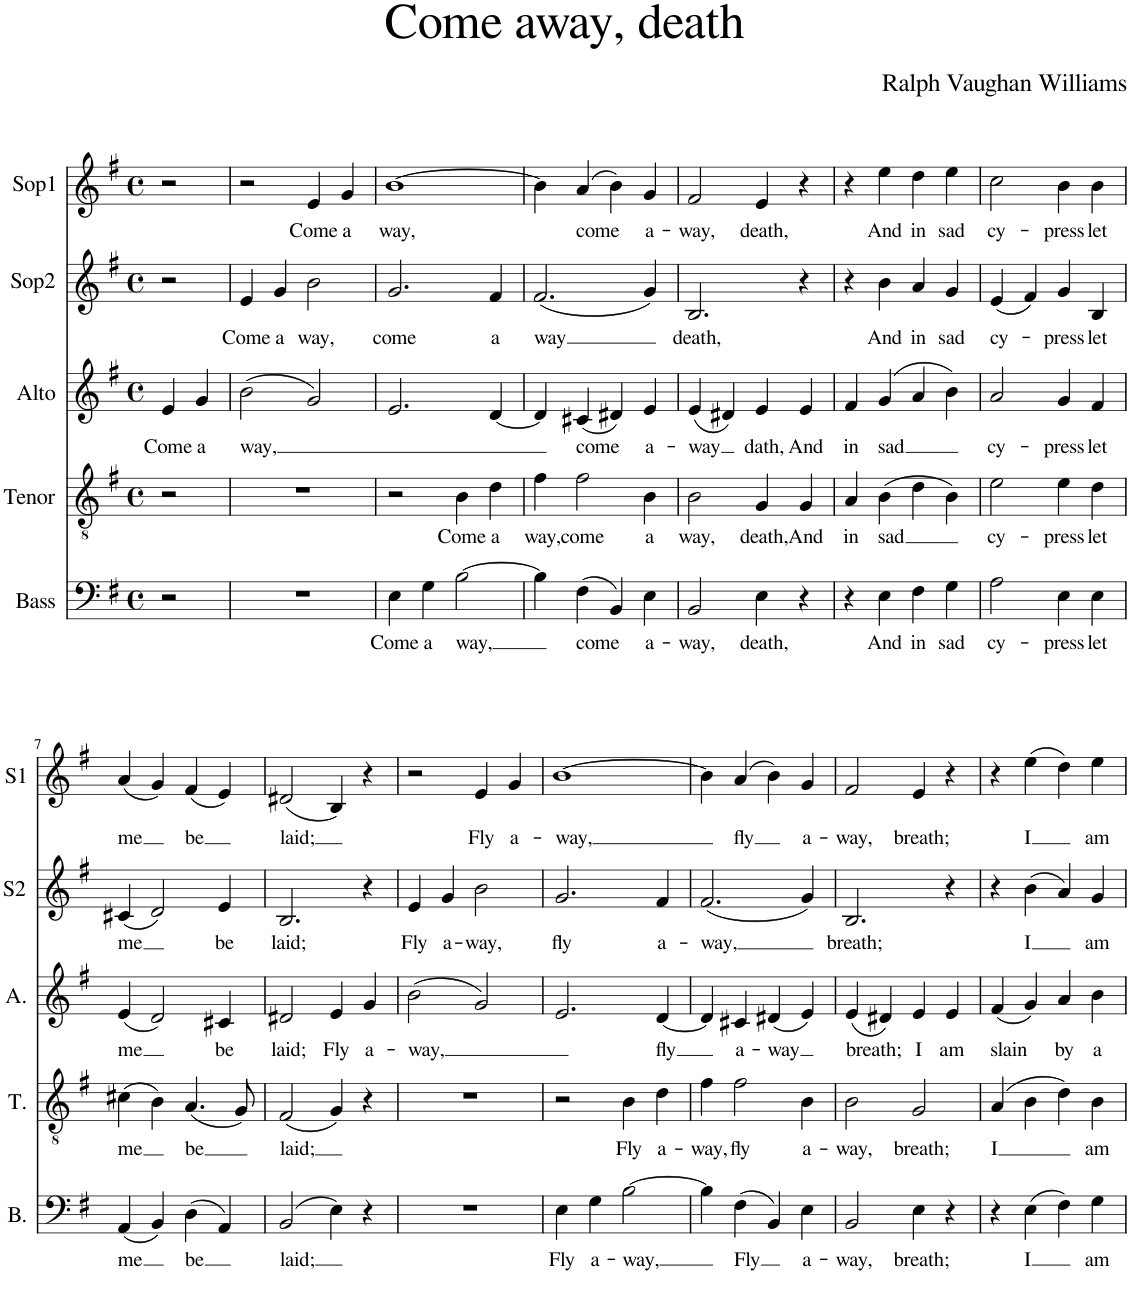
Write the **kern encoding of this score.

**kern	**text	**kern	**text	**kern	**text	**kern	**text	**kern	**text
*part5	*part5	*part4	*part4	*part3	*part3	*part2	*part2	*part1	*part1
*staff5	*staff5	*staff4	*staff4	*staff3	*staff3	*staff2	*staff2	*staff1	*staff1
*I"Bass	*	*I"Tenor	*	*I"Alto	*	*I"Sop2	*	*I"Sop1	*
*I'B.	*	*I'T.	*	*I'A.	*	*I'S2	*	*I'S1	*
*clefF4	*	*clefGv2	*	*clefG2	*	*clefG2	*	*clefG2	*
*k[f#]	*	*k[f#]	*	*k[f#]	*	*k[f#]	*	*k[f#]	*
*M4/4	*	*M4/4	*	*M4/4	*	*M4/4	*	*M4/4	*
*met(c)	*	*met(c)	*	*met(c)	*	*met(c)	*	*met(c)	*
=	=	=	=	=	=	=	=	=	=
!	!	!	!	!	!LO:LY:b	!	!	!	!
2r	.	2r	.	4e/	Come	2r	.	2r	.
!	!	!	!	!	!LO:LY:b	!	!	!	!
.	.	.	.	4g/	a	.	.	.	.
=1	=1	=1	=1	=1	=1	=1	=1	=1	=1
!	!	!	!	!	!LO:LY:b	!	!LO:LY:b	!	!
1r	.	1r	.	(2b\	way,	4e/	Come	2r	.
!	!	!	!	!	!	!	!LO:LY:b	!	!
.	.	.	.	.	.	4g/	a	.	.
!	!	!	!	!	!	!	!LO:LY:b	!	!LO:LY:b
.	.	.	.	2g/)	.	2b\	way,	4e/	Come
!	!	!	!	!	!	!	!	!	!LO:LY:b
.	.	.	.	.	.	.	.	4g/	a
=2	=2	=2	=2	=2	=2	=2	=2	=2	=2
!	!LO:LY:b	!	!	!	!	!	!LO:LY:b	!	!LO:LY:b
4E\	Come	2r	.	2.e/	.	2.g/	come	[1b	way,
!	!LO:LY:b	!	!	!	!	!	!	!	!
4G\	a	.	.	.	.	.	.	.	.
!	!LO:LY:b	!	!LO:LY:b	!	!	!	!	!	!
[2B\	way,	4B\	Come	.	.	.	.	.	.
!	!	!	!LO:LY:b	!	!	!	!LO:LY:b	!	!
.	.	4d\	a	[4d/	.	4f#/	a	.	.
=3	=3	=3	=3	=3	=3	=3	=3	=3	=3
!	!	!	!LO:LY:b	!	!	!	!LO:LY:b	!	!
4B\]	.	4f#\	way,	4d/]	.	(2.f#/	way	4b\]	.
!	!LO:LY:b	!	!LO:LY:b	!	!LO:LY:b	!	!	!	!LO:LY:b
(4F#\	come	2f#\	come	(4c#X/	come	.	.	(4a/	come
4BB/)	.	.	.	4d#X/)	.	.	.	4b\)	.
!	!LO:LY:b	!	!LO:LY:b	!	!LO:LY:b	!	!	!	!LO:LY:b
4E\	a-	4B\	a	4e/	a-	4g/)	.	4g/	a-
=4	=4	=4	=4	=4	=4	=4	=4	=4	=4
!	!LO:LY:b	!	!LO:LY:b	!	!LO:LY:b	!	!LO:LY:b	!	!LO:LY:b
2BB/	-way,	2B\	-way,	(4e/	-way	2.B/	death,	2f#/	-way,
.	.	.	.	4d#X/)	.	.	.	.	.
!	!LO:LY:b	!	!LO:LY:b	!	!LO:LY:b	!	!	!	!LO:LY:b
4E\	death,	4G/	death,	4e/	dath,	.	.	4e/	death,
!	!	!	!LO:LY:b	!	!LO:LY:b	!	!	!	!
4r	.	4G/	And	4e/	And	4r	.	4r	.
=5	=5	=5	=5	=5	=5	=5	=5	=5	=5
!	!	!	!LO:LY:b	!	!LO:LY:b	!	!	!	!
4r	.	4A/	in	4f#/	in	4r	.	4r	.
!	!LO:LY:b	!	!LO:LY:b	!	!LO:LY:b	!	!LO:LY:b	!	!LO:LY:b
4E\	And	(4B\	sad	(4g/	sad	4b\	And	4ee\	And
!	!LO:LY:b	!	!	!	!	!	!LO:LY:b	!	!LO:LY:b
4F#\	in	4d\	.	4a/	.	4a/	in	4dd\	in
!	!LO:LY:b	!	!	!	!	!	!LO:LY:b	!	!LO:LY:b
4G\	sad	4B\)	.	4b\)	.	4g/	sad	4ee\	sad
=6	=6	=6	=6	=6	=6	=6	=6	=6	=6
!	!LO:LY:b	!	!LO:LY:b	!	!LO:LY:b	!	!LO:LY:b	!	!LO:LY:b
2A\	cy-	2e\	cy-	2a/	cy-	(4e/	cy-	2cc\	cy-
.	.	.	.	.	.	4f#/)	.	.	.
!	!LO:LY:b	!	!LO:LY:b	!	!LO:LY:b	!	!LO:LY:b	!	!LO:LY:b
4E\	-press	4e\	-press	4g/	-press	4g/	-press	4b\	-press
!	!LO:LY:b	!	!LO:LY:b	!	!LO:LY:b	!	!LO:LY:b	!	!LO:LY:b
4E\	let	4d\	let	4f#/	let	4B/	let	4b\	let
!!LO:LB:g=z
=7	=7	=7	=7	=7	=7	=7	=7	=7	=7
!	!LO:LY:b	!	!LO:LY:b	!	!LO:LY:b	!	!LO:LY:b	!	!LO:LY:b
(4AA/	me	(4c#X\	me	(4e/	me	(4c#X/	me	(4a/	me
4BB/)	.	4B\)	.	2d/)	.	2d/)	.	4g/)	.
!	!LO:LY:b	!	!LO:LY:b	!	!	!	!	!	!LO:LY:b
(4D\	be	(4.A/	be	.	.	.	.	(4f#/	be
!	!	!	!	!	!LO:LY:b	!	!LO:LY:b	!	!
4AA/)	.	.	.	4c#X/	be	4e/	be	4e/)	.
.	.	8G/)	.	.	.	.	.	.	.
=8	=8	=8	=8	=8	=8	=8	=8	=8	=8
!	!LO:LY:b	!	!LO:LY:b	!	!LO:LY:b	!	!LO:LY:b	!	!LO:LY:b
(2BB/	-laid;	(2F#/	-laid;	2d#X/	-laid;	2.B/	-laid;	(2d#X/	-laid;
!	!	!	!	!	!LO:LY:b	!	!	!	!
4E\)	.	4G/)	.	4e/	Fly	.	.	4B/)	.
!	!	!	!	!	!LO:LY:b	!	!	!	!
4r	.	4r	.	4g/	a-	4r	.	4r	.
=9	=9	=9	=9	=9	=9	=9	=9	=9	=9
!	!	!	!	!	!LO:LY:b	!	!LO:LY:b	!	!
1r	.	1r	.	(2b\	-way,	4e/	Fly	2r	.
!	!	!	!	!	!	!	!LO:LY:b	!	!
.	.	.	.	.	.	4g/	a-	.	.
!	!	!	!	!	!	!	!LO:LY:b	!	!LO:LY:b
.	.	.	.	2g/)	.	2b\	-way,	4e/	Fly
!	!	!	!	!	!	!	!	!	!LO:LY:b
.	.	.	.	.	.	.	.	4g/	a-
=10	=10	=10	=10	=10	=10	=10	=10	=10	=10
!	!LO:LY:b	!	!	!	!	!	!LO:LY:b	!	!LO:LY:b
4E\	Fly	2r	.	2.e/	.	2.g/	fly	[1b	-way,
!	!LO:LY:b	!	!	!	!	!	!	!	!
4G\	a-	.	.	.	.	.	.	.	.
!	!LO:LY:b	!	!LO:LY:b	!	!	!	!	!	!
[2B\	-way,	4B\	Fly	.	.	.	.	.	.
!	!	!	!LO:LY:b	!	!LO:LY:b	!	!LO:LY:b	!	!
.	.	4d\	a-	[4d/	fly	4f#/	a-	.	.
=11	=11	=11	=11	=11	=11	=11	=11	=11	=11
!	!	!	!LO:LY:b	!	!	!	!LO:LY:b	!	!
4B\]	.	4f#\	-way,	4d/]	.	(2.f#/	-way,	4b\]	.
!	!LO:LY:b	!	!LO:LY:b	!	!LO:LY:b	!	!	!	!LO:LY:b
(4F#\	Fly	2f#\	fly	4c#X/	a-	.	.	(4a/	fly
!	!	!	!	!	!LO:LY:b	!	!	!	!
4BB/)	.	.	.	(4d#X/	-way	.	.	4b\)	.
!	!LO:LY:b	!	!LO:LY:b	!	!	!	!	!	!LO:LY:b
4E\	a-	4B\	a-	4e/)	.	4g/)	.	4g/	a-
=12	=12	=12	=12	=12	=12	=12	=12	=12	=12
!	!LO:LY:b	!	!LO:LY:b	!	!LO:LY:b	!	!LO:LY:b	!	!LO:LY:b
2BB/	-way,	2B\	-way,	(4e/	breath;	2.B/	breath;	2f#/	-way,
.	.	.	.	4d#X/)	.	.	.	.	.
!	!LO:LY:b	!	!LO:LY:b	!	!LO:LY:b	!	!	!	!LO:LY:b
4E\	breath;	2G/	breath;	4e/	I	.	.	4e/	breath;
!	!	!	!	!	!LO:LY:b	!	!	!	!
4r	.	.	.	4e/	am	4r	.	4r	.
=13	=13	=13	=13	=13	=13	=13	=13	=13	=13
!	!	!	!LO:LY:b	!	!LO:LY:b	!	!	!	!
4r	.	(4A/	I	(4f#/	slain	4r	.	4r	.
!	!LO:LY:b	!	!	!	!	!	!LO:LY:b	!	!LO:LY:b
(4E\	I	4B\	.	4g/)	.	(4b\	I	(4ee\	I
!	!	!	!	!	!LO:LY:b	!	!	!	!
4F#\)	.	4d\)	.	4a/	by	4a/)	.	4dd\)	.
!	!LO:LY:b	!	!LO:LY:b	!	!LO:LY:b	!	!LO:LY:b	!	!LO:LY:b
4G\	am	4B\	am	4b\	a	4g/	am	4ee\	am
=	=	=	=	=	=	=	=	=	=
*-	*-	*-	*-	*-	*-	*-	*-	*-	*-
